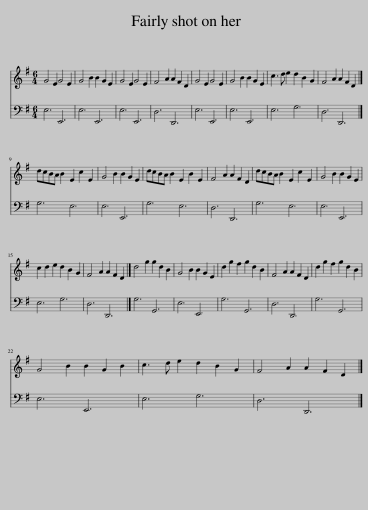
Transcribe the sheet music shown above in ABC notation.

X:1
%%score 1 2
L:1/8
M:6/4
I:linebreak $
K:Emin
V:1 treble
V:2 bass
V:1
 G4 E2 G4 E2 | G4 B2 B2 G2 E2 | G4 E2 G4 E2 | F4 A2 A2 F2 D2 | G4 E2 G4 E2 | %5
 G4 B2 B2 G2 E2 | c3 d e2 d2 B2 G2 | F4 A2 A2 F2 D2 |]$ dcBA B2 E2 c2 E2 | G4 B2 B2 G2 E2 | %10
 dcBA B2 E2 B2 E2 | F4 A2 A2 F2 D2 | dcBA B2 E2 c2 E2 | G4 B2 B2 G2 E2 |$ c2 d2 e2 d2 B2 G2 | %15
 F4 A2 A2 F2 D2 |] d4 g2 g2 d2 B2 | G4 B2 B2 G2 E2 | d2 g2 f2 g2 d2 B2 | F4 A2 A2 F2 D2 | %20
 d2 g2 f2 g2 d2 B2 |$ G4 B2 B2 G2 B2 | c3 d e2 d2 B2 G2 | F4 A2 A2 F2 D2 |] %24
V:2
 E,6 E,,6 | E,6 E,,6 | E,6 E,,6 | D,6 D,,6 | E,6 E,,6 | %5
 E,6 E,,6 | E,6 G,6 | D,6 D,,6 |]$ G,6 E,6 | E,6 E,,6 | %10
 G,6 E,6 | D,6 D,,6 | G,6 E,6 | E,6 E,,6 |$ E,6 G,6 | %15
 D,6 D,,6 |] G,6 G,,6 | E,6 E,,6 | G,6 G,,6 | D,6 D,,6 | %20
 G,6 G,,6 |$ E,6 E,,6 | E,6 G,6 | D,6 D,,6 |] %24
